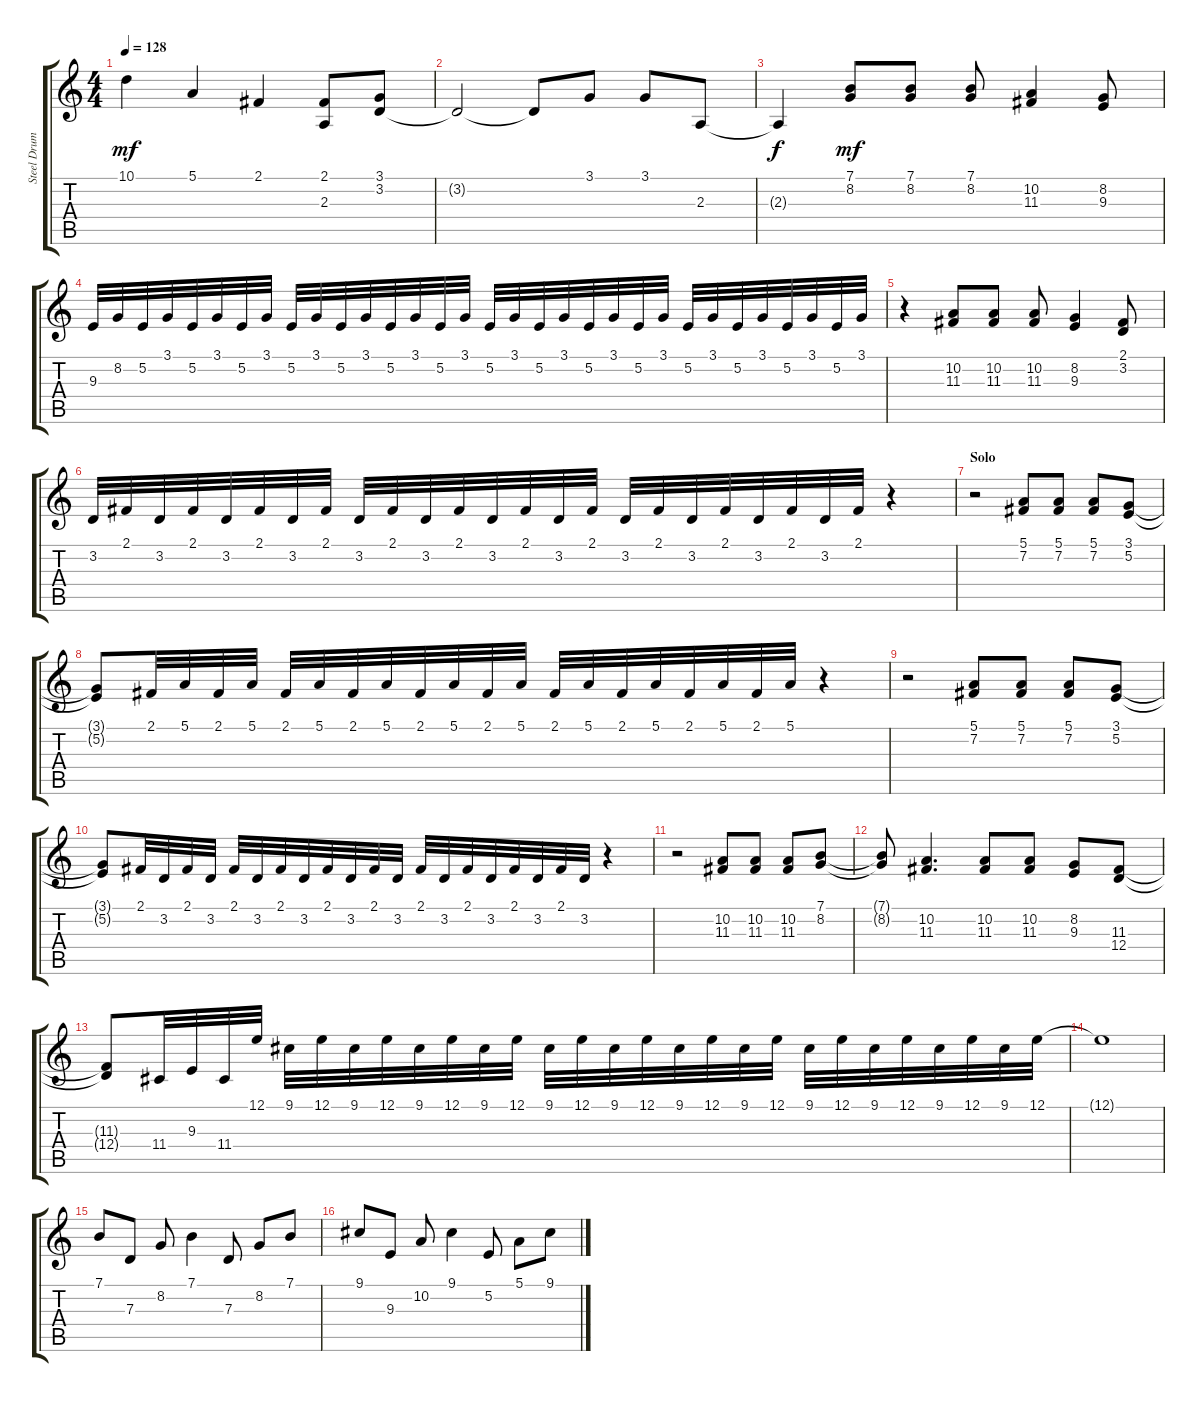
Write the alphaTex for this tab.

\track ("Steel Drums" "Steel Drum") {instrument steeldrums}
\staff {score tabs}
\tuning (E4 B3 G3 D3 A2 E2) {hide}
\ts (4 4)
\tempo 128
\clef g2
\ks c
10.1.4{dy mf} 5.1.4 2.1.4 (2.1 2.3).8 (3.1 3.2).8 |
3.2{t}.2 3.2{t}.8 3.1.8 3.1.8 2.3.8 |
2.3{t}.4{dy f} (7.1 8.2).8{dy mf} (7.1 8.2).8 (7.1 8.2).8 (10.2 11.3).4 (8.2 9.3).8 |
9.3.32 8.2.32 5.2.32 3.1.32 5.2.32 3.1.32 5.2.32 3.1.32 5.2.32 3.1.32 5.2.32 3.1.32 5.2.32 3.1.32 5.2.32 3.1.32 5.2.32 3.1.32 5.2.32 3.1.32 5.2.32 3.1.32 5.2.32 3.1.32 5.2.32 3.1.32 5.2.32 3.1.32 5.2.32 3.1.32 5.2.32 3.1.32 |
r.4 (10.2 11.3).8 (10.2 11.3).8 (10.2 11.3).8 (8.2 9.3).4 (2.1 3.2).8 |
3.2.32 2.1.32 3.2.32 2.1.32 3.2.32 2.1.32 3.2.32 2.1.32 3.2.32 2.1.32 3.2.32 2.1.32 3.2.32 2.1.32 3.2.32 2.1.32 3.2.32 2.1.32 3.2.32 2.1.32 3.2.32 2.1.32 3.2.32 2.1.32 r.4 |
\section ("" "Solo")
r.2 (5.1 7.2).8 (5.1 7.2).8 (5.1 7.2).8 (3.1 5.2).8 |
(3.1{t} 5.2{t}).8 2.1.32 5.1.32 2.1.32 5.1.32 2.1.32 5.1.32 2.1.32 5.1.32 2.1.32 5.1.32 2.1.32 5.1.32 2.1.32 5.1.32 2.1.32 5.1.32 2.1.32 5.1.32 2.1.32 5.1.32 r.4 |
r.2 (5.1 7.2).8 (5.1 7.2).8 (5.1 7.2).8 (3.1 5.2).8 |
(3.1{t} 5.2{t}).8 2.1.32 3.2.32 2.1.32 3.2.32 2.1.32 3.2.32 2.1.32 3.2.32 2.1.32 3.2.32 2.1.32 3.2.32 2.1.32 3.2.32 2.1.32 3.2.32 2.1.32 3.2.32 2.1.32 3.2.32 r.4 |
r.2 (10.2 11.3).8 (10.2 11.3).8 (10.2 11.3).8 (7.1 8.2).8 |
(7.1{t} 8.2{t}).8 (10.2 11.3).4{d} (10.2 11.3).8 (10.2 11.3).8 (8.2 9.3).8 (11.3 12.4).8 |
(11.3{t} 12.4{t}).8 11.4.32 9.3.32 11.4.32 12.1.32 9.1.32 12.1.32 9.1.32 12.1.32 9.1.32 12.1.32 9.1.32 12.1.32 9.1.32 12.1.32 9.1.32 12.1.32 9.1.32 12.1.32 9.1.32 12.1.32 9.1.32 12.1.32 9.1.32 12.1.32 9.1.32 12.1.32 9.1.32 12.1.32 |
12.1{t}.1 |
7.1.8 7.3.8 8.2.8 7.1.4 7.3.8 8.2.8 7.1.8 |
9.1.8 9.3.8 10.2.8 9.1.4 5.2.8 5.1.8 9.1.8
